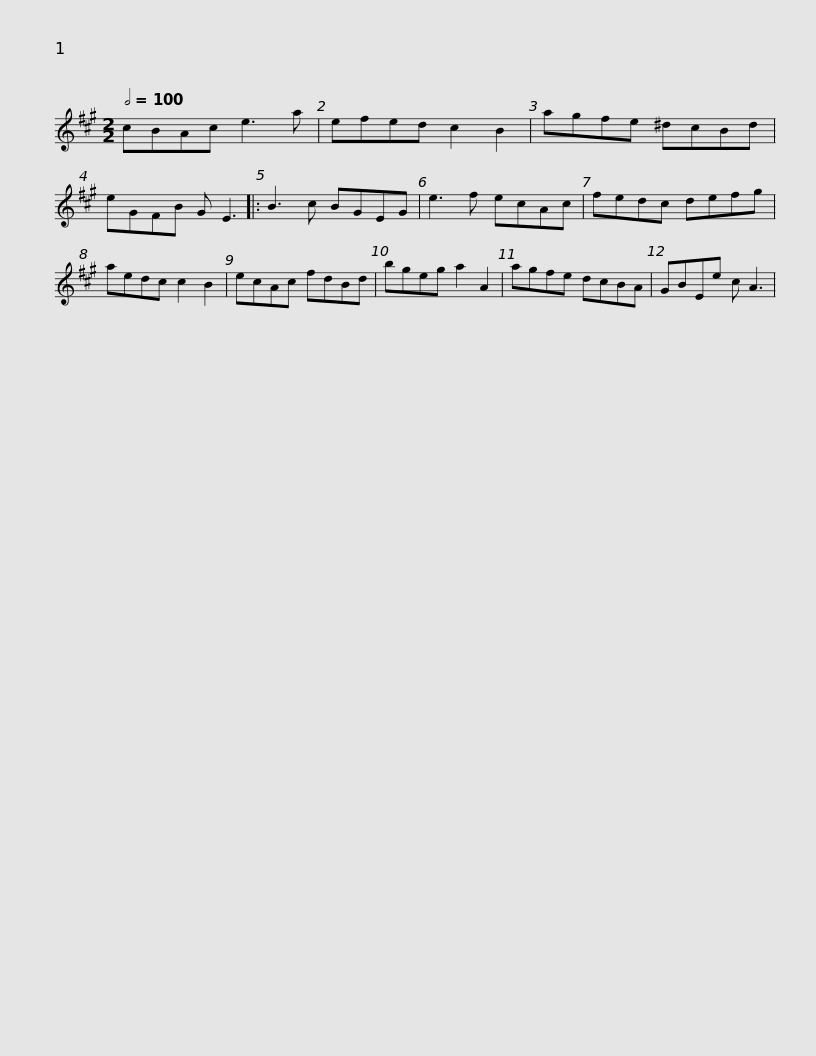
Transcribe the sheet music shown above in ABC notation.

X:1
L:1/8
Q:1/2=100
M:2/2
I:linebreak $
K:A
V:1 treble
V:1
 cBAc e3 a | efed c2 B2 | agfe ^dcBd | eGFB G E3 |: B3 c BGEG | %5
 e3 f ecAc |$ fedc defg | aedc c2 B2 | ecAc fdBd | bgeg a2 A2 | %10
 agfe dcBA | GBEe c A3 | %12
